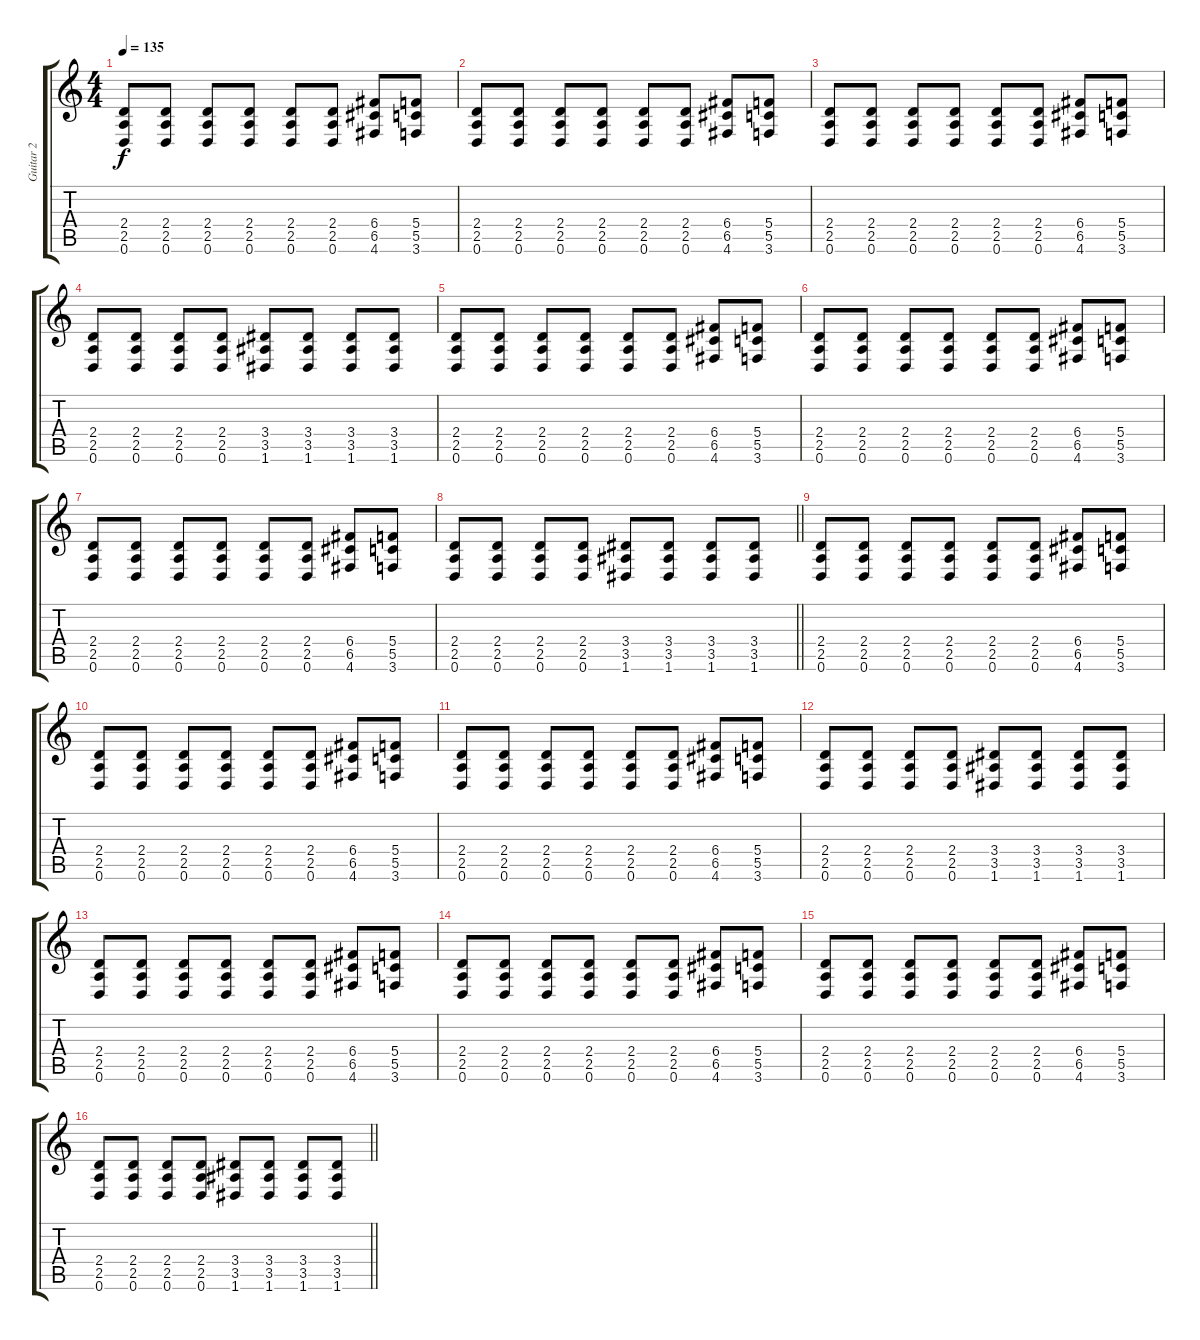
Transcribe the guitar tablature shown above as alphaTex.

\track ("Guitar 2" "Guitar 2") {instrument overdrivenguitar}
\staff {score tabs}
\tuning (D4 A3 F3 C3 G2 D2) {hide}
\ts (4 4)
\tempo 135
\clef g2
\ks c
(2.4 2.5 0.6).8{dy f} (2.4 2.5 0.6).8 (2.4 2.5 0.6).8 (2.4 2.5 0.6).8 (2.4 2.5 0.6).8 (2.4 2.5 0.6).8 (6.4 6.5 4.6).8 (5.4 5.5 3.6).8 |
(2.4 2.5 0.6).8 (2.4 2.5 0.6).8 (2.4 2.5 0.6).8 (2.4 2.5 0.6).8 (2.4 2.5 0.6).8 (2.4 2.5 0.6).8 (6.4 6.5 4.6).8 (5.4 5.5 3.6).8 |
(2.4 2.5 0.6).8 (2.4 2.5 0.6).8 (2.4 2.5 0.6).8 (2.4 2.5 0.6).8 (2.4 2.5 0.6).8 (2.4 2.5 0.6).8 (6.4 6.5 4.6).8 (5.4 5.5 3.6).8 |
(2.4 2.5 0.6).8 (2.4 2.5 0.6).8 (2.4 2.5 0.6).8 (2.4 2.5 0.6).8 (3.4 3.5 1.6).8 (3.4 3.5 1.6).8 (3.4 3.5 1.6).8 (3.4 3.5 1.6).8 |
(2.4 2.5 0.6).8 (2.4 2.5 0.6).8 (2.4 2.5 0.6).8 (2.4 2.5 0.6).8 (2.4 2.5 0.6).8 (2.4 2.5 0.6).8 (6.4 6.5 4.6).8 (5.4 5.5 3.6).8 |
(2.4 2.5 0.6).8 (2.4 2.5 0.6).8 (2.4 2.5 0.6).8 (2.4 2.5 0.6).8 (2.4 2.5 0.6).8 (2.4 2.5 0.6).8 (6.4 6.5 4.6).8 (5.4 5.5 3.6).8 |
(2.4 2.5 0.6).8 (2.4 2.5 0.6).8 (2.4 2.5 0.6).8 (2.4 2.5 0.6).8 (2.4 2.5 0.6).8 (2.4 2.5 0.6).8 (6.4 6.5 4.6).8 (5.4 5.5 3.6).8 |
\barLineRight lightlight
(2.4 2.5 0.6).8 (2.4 2.5 0.6).8 (2.4 2.5 0.6).8 (2.4 2.5 0.6).8 (3.4 3.5 1.6).8 (3.4 3.5 1.6).8 (3.4 3.5 1.6).8 (3.4 3.5 1.6).8 |
(2.4 2.5 0.6).8 (2.4 2.5 0.6).8 (2.4 2.5 0.6).8 (2.4 2.5 0.6).8 (2.4 2.5 0.6).8 (2.4 2.5 0.6).8 (6.4 6.5 4.6).8 (5.4 5.5 3.6).8 |
(2.4 2.5 0.6).8 (2.4 2.5 0.6).8 (2.4 2.5 0.6).8 (2.4 2.5 0.6).8 (2.4 2.5 0.6).8 (2.4 2.5 0.6).8 (6.4 6.5 4.6).8 (5.4 5.5 3.6).8 |
(2.4 2.5 0.6).8 (2.4 2.5 0.6).8 (2.4 2.5 0.6).8 (2.4 2.5 0.6).8 (2.4 2.5 0.6).8 (2.4 2.5 0.6).8 (6.4 6.5 4.6).8 (5.4 5.5 3.6).8 |
(2.4 2.5 0.6).8 (2.4 2.5 0.6).8 (2.4 2.5 0.6).8 (2.4 2.5 0.6).8 (3.4 3.5 1.6).8 (3.4 3.5 1.6).8 (3.4 3.5 1.6).8 (3.4 3.5 1.6).8 |
(2.4 2.5 0.6).8 (2.4 2.5 0.6).8 (2.4 2.5 0.6).8 (2.4 2.5 0.6).8 (2.4 2.5 0.6).8 (2.4 2.5 0.6).8 (6.4 6.5 4.6).8 (5.4 5.5 3.6).8 |
(2.4 2.5 0.6).8 (2.4 2.5 0.6).8 (2.4 2.5 0.6).8 (2.4 2.5 0.6).8 (2.4 2.5 0.6).8 (2.4 2.5 0.6).8 (6.4 6.5 4.6).8 (5.4 5.5 3.6).8 |
(2.4 2.5 0.6).8 (2.4 2.5 0.6).8 (2.4 2.5 0.6).8 (2.4 2.5 0.6).8 (2.4 2.5 0.6).8 (2.4 2.5 0.6).8 (6.4 6.5 4.6).8 (5.4 5.5 3.6).8 |
\barLineRight lightlight
(2.4 2.5 0.6).8 (2.4 2.5 0.6).8 (2.4 2.5 0.6).8 (2.4 2.5 0.6).8 (3.4 3.5 1.6).8 (3.4 3.5 1.6).8 (3.4 3.5 1.6).8 (3.4 3.5 1.6).8
